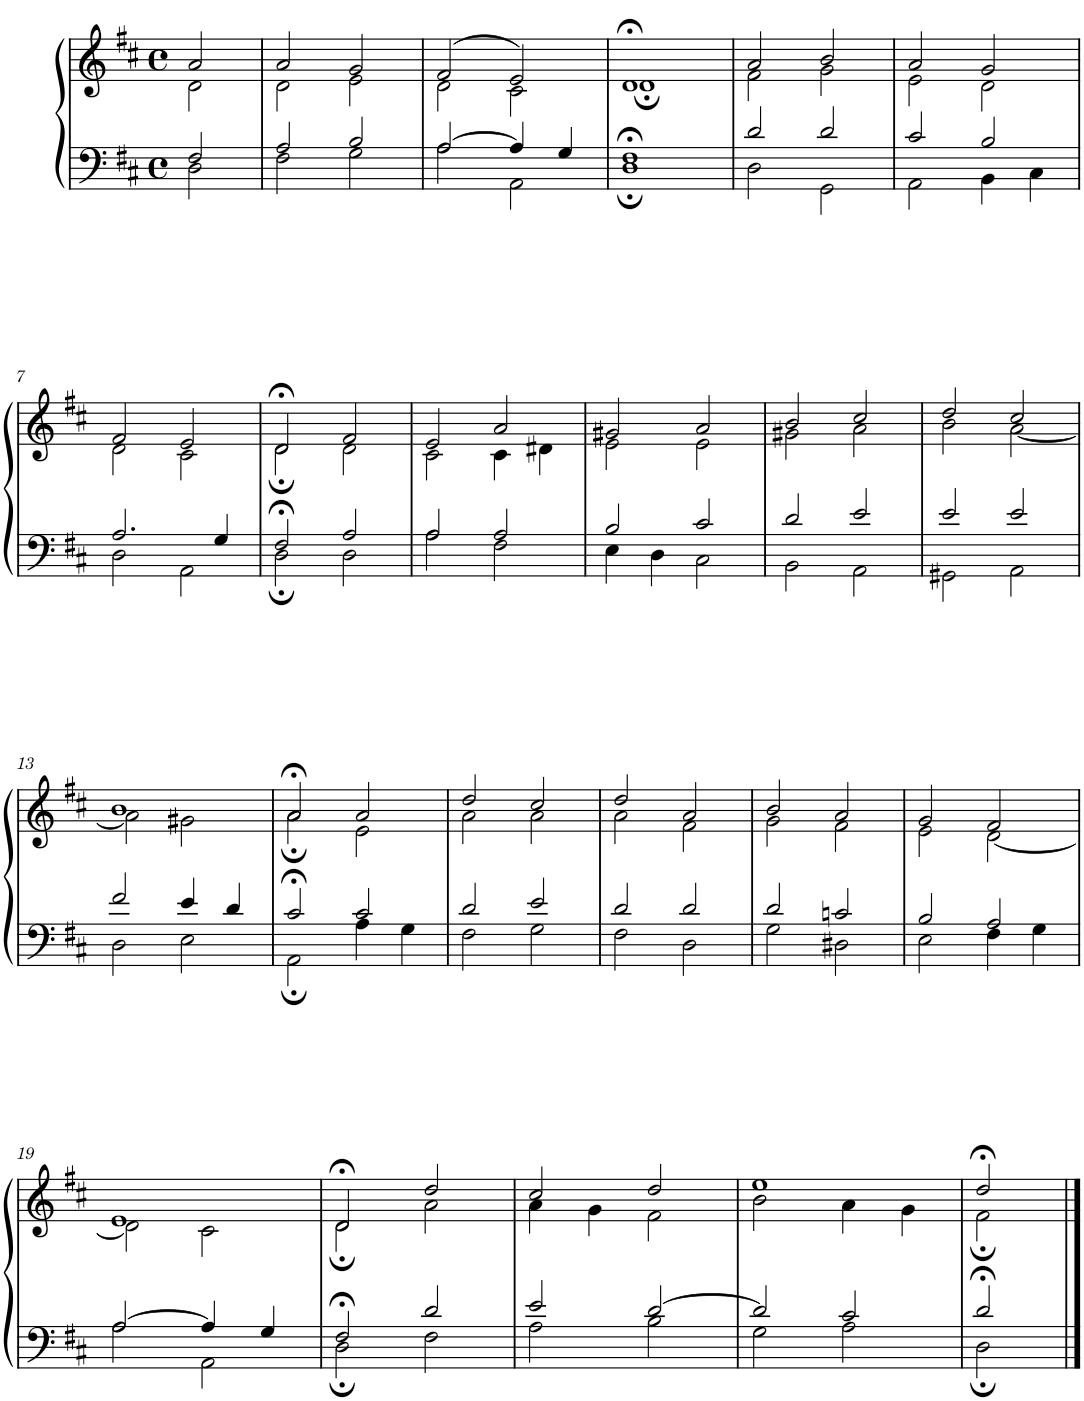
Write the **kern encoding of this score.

**kern	**kern
*part1	*part1
*staff2	*staff1
*I"Piano	*
*I'Pno.	*
*clefF4	*clefG2
*k[f#c#]	*k[f#c#]
*M4/4	*M4/4
*met(c)	*met(c)
=1	=1
*^	*^
2F#/	2D\	2a/	2d\
=2	=2	=2	=2
2A/	2F#\	2a/	2d\
2B/	2G\	2g/	2e\
=3	=3	=3	=3
[2A/	2A\	(2f#/	2d\
4A/]	2AA\	2e/)	2c#\
4G/	.	.	.
=4	=4	=4	=4
1F#;<	1D;	1d;<	1d;
=5	=5	=5	=5
2d/	2D\	2a/	2f#\
2d/	2GG\	2b/	2g\
=6	=6	=6	=6
2c#/	2AA\	2a/	2e\
2B/	4BB\	2g/	2d\
.	4C#\	.	.
!!LO:LB:g=z	!!
=7	=7	=7	=7
2.A/	2D\	2f#/	2d\
.	2AA\	2e/	2c#\
4G/	.	.	.
=8	=8	=8	=8
2F#;</	2D;\	2d;</	2d;\
2A/	2D\	2f#/	2d\
=9	=9	=9	=9
2A/	2A\	2e/	2c#\
2A/	2F#\	2a/	4c#\
.	.	.	4d#X\
=10	=10	=10	=10
2B/	4E\	2g#X/	2e\
.	4D\	.	.
2c#/	2C#\	2a/	2e\
=11	=11	=11	=11
2d/	2BB\	2b/	2g#X\
2e/	2AA\	2cc#/	2a\
=12	=12	=12	=12
2e/	2GG#X\	2dd/	2b\
2e/	2AA\	2cc#/	[2a\
!!LO:LB:g=z	!!
=13	=13	=13	=13
2f#/	2D\	1b	2a\]
4e/	2E\	.	2g#X\
4d/	.	.	.
=14	=14	=14	=14
2c#;</	2AA;\	2a;</	2a;\
2c#/	4A\	2a/	2e\
.	4G\	.	.
=15	=15	=15	=15
2d/	2F#\	2dd/	2a\
2e/	2G\	2cc#/	2a\
=16	=16	=16	=16
2d/	2F#\	2dd/	2a\
2d/	2D\	2a/	2f#\
=17	=17	=17	=17
2d/	2G\	2b/	2g\
2cn/	2D#X\	2a/	2f#\
=18	=18	=18	=18
2B/	2E\	2g/	2e\
2A/	4F#\	2f#/	[2d\
.	4G\	.	.
!!LO:LB:g=z	!!
=19	=19	=19	=19
[2A/	2A\	1e	2d\]
4A/]	2AA\	.	2c#\
4G/	.	.	.
=20	=20	=20	=20
2F#;</	2D;\	2d;</	2d;\
2d/	2F#\	2dd/	2a\
=21	=21	=21	=21
2e/	2A\	2cc#/	4a\
.	.	.	4g\
[2d/	2B\	2dd/	2f#\
=22	=22	=22	=22
2d/]	2G\	1ee	2b\
2c#/	2A\	.	4a\
.	.	.	4g\
=23	=23	=23	=23
2d;</	2D;\	2dd;</	2f#;\
*v	*v	*	*
*	*v	*v
==	==
*-	*-
